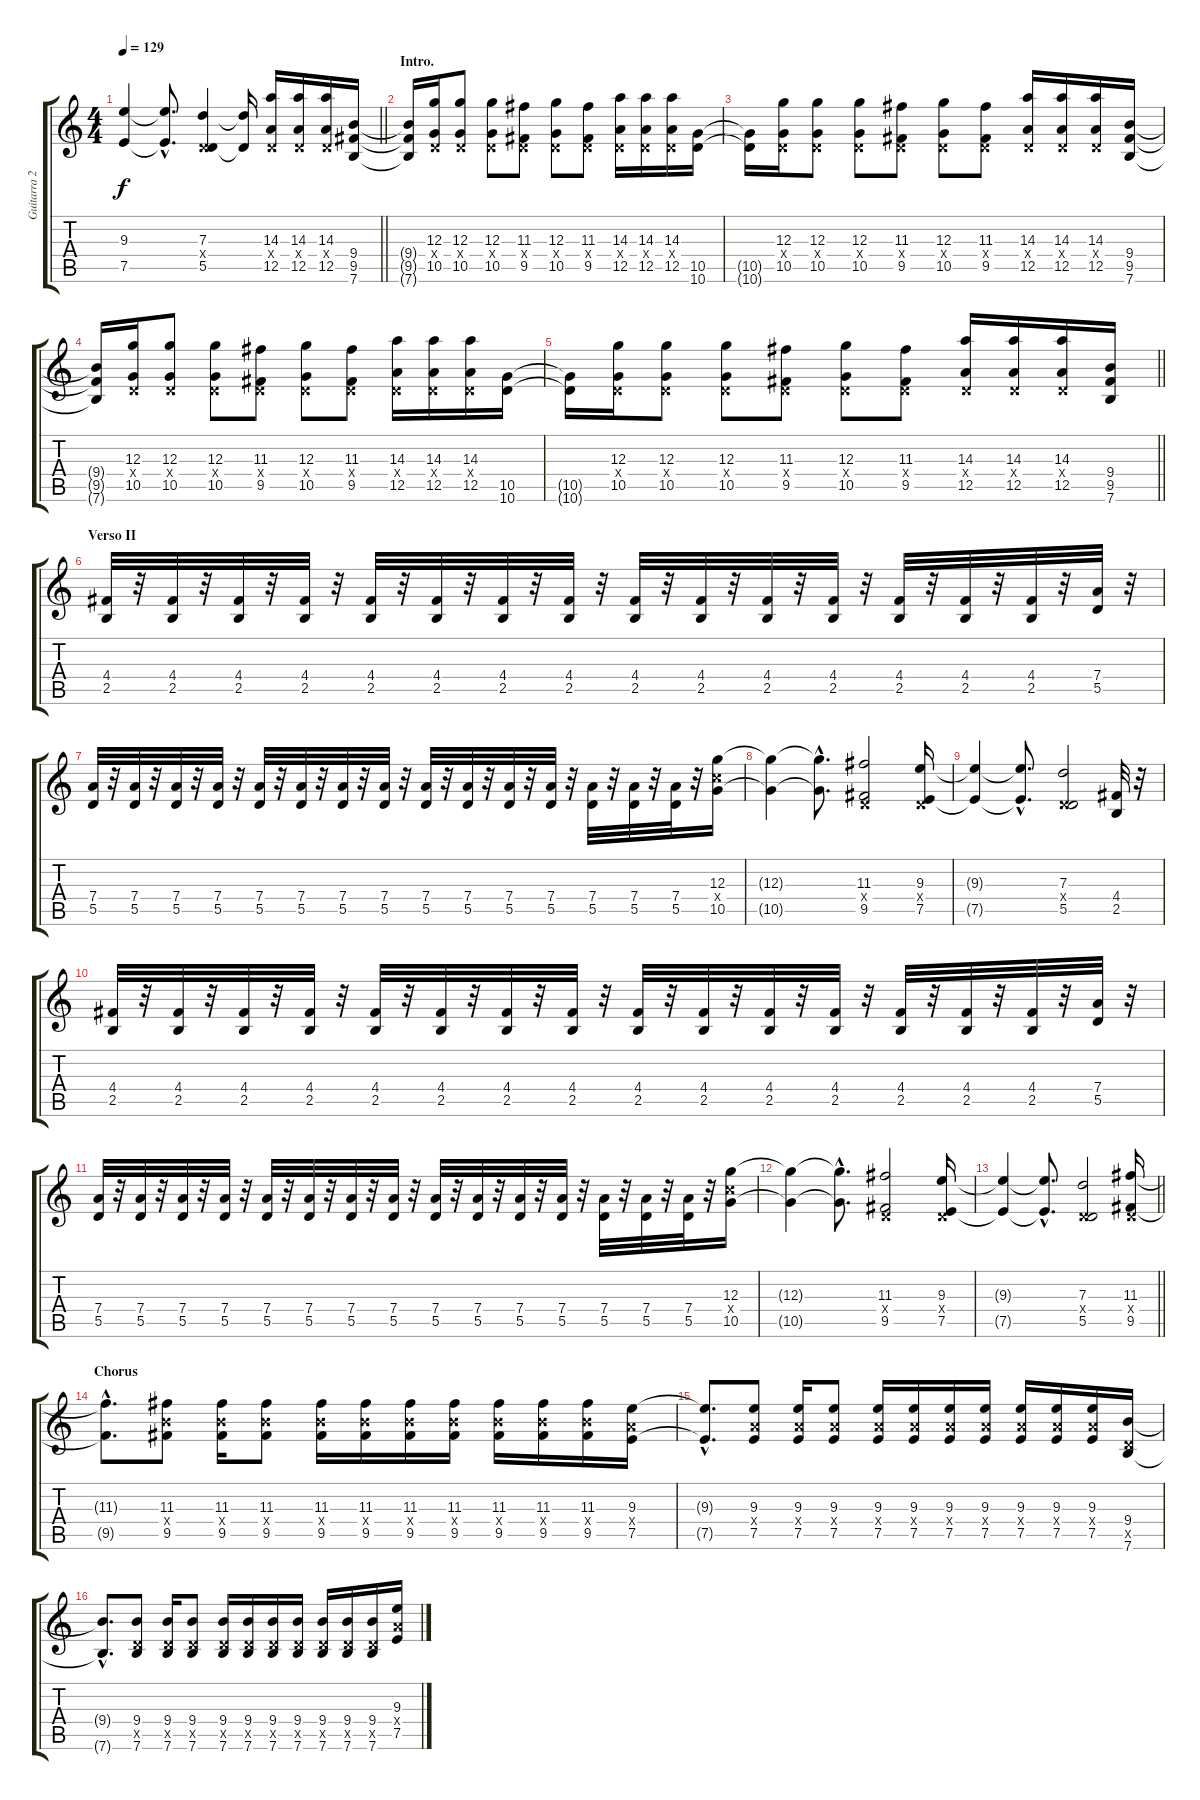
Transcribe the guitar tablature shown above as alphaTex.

\track ("Guitarra 2 - Erik" "Guitarra 2") {instrument overdrivenguitar}
\staff {score tabs}
\tuning (E4 B3 G3 D3 A2 E2) {hide}
\ts (4 4)
\tempo 129
\clef g2
\barLineRight lightlight
\ks c
(9.3{t} 7.5{t}).4{dy f} (9.3{hac t} 7.5{hac t}).8{d} (7.3 0.4{x} 5.5).4 (7.3{t} 5.5{t}).16 (14.3 0.4{x} 12.5).16 (14.3 0.4{x} 12.5).16 (14.3 0.4{x} 12.5).16 (9.4 9.5 7.6).16 |
\section ("" "Intro.")
(9.4{t} 9.5{t} 7.6{t}).16 (12.3 0.4{x} 10.5).16 (12.3 0.4{x} 10.5).8 (12.3 0.4{x} 10.5).8 (11.3 0.4{x} 9.5).8 (12.3 0.4{x} 10.5).8 (11.3 0.4{x} 9.5).8 (14.3 0.4{x} 12.5).16 (14.3 0.4{x} 12.5).16 (14.3 0.4{x} 12.5).16 (10.5 10.6).16 |
(10.5{t} 10.6{t}).16 (12.3 0.4{x} 10.5).16 (12.3 0.4{x} 10.5).8 (12.3 0.4{x} 10.5).8 (11.3 0.4{x} 9.5).8 (12.3 0.4{x} 10.5).8 (11.3 0.4{x} 9.5).8 (14.3 0.4{x} 12.5).16 (14.3 0.4{x} 12.5).16 (14.3 0.4{x} 12.5).16 (9.4 9.5 7.6).16 |
(9.4{t} 9.5{t} 7.6{t}).16 (12.3 0.4{x} 10.5).16 (12.3 0.4{x} 10.5).8 (12.3 0.4{x} 10.5).8 (11.3 0.4{x} 9.5).8 (12.3 0.4{x} 10.5).8 (11.3 0.4{x} 9.5).8 (14.3 0.4{x} 12.5).16 (14.3 0.4{x} 12.5).16 (14.3 0.4{x} 12.5).16 (10.5 10.6).16 |
\barLineRight lightlight
(10.5{t} 10.6{t}).16 (12.3 0.4{x} 10.5).16 (12.3 0.4{x} 10.5).8 (12.3 0.4{x} 10.5).8 (11.3 0.4{x} 9.5).8 (12.3 0.4{x} 10.5).8 (11.3 0.4{x} 9.5).8 (14.3 0.4{x} 12.5).16 (14.3 0.4{x} 12.5).16 (14.3 0.4{x} 12.5).16 (9.4 9.5 7.6).16 |
\section ("" "Verso II")
(4.4 2.5).32 r.32 (4.4 2.5).32 r.32 (4.4 2.5).32 r.32 (4.4 2.5).32 r.32 (4.4 2.5).32 r.32 (4.4 2.5).32 r.32 (4.4 2.5).32 r.32 (4.4 2.5).32 r.32 (4.4 2.5).32 r.32 (4.4 2.5).32 r.32 (4.4 2.5).32 r.32 (4.4 2.5).32 r.32 (4.4 2.5).32 r.32 (4.4 2.5).32 r.32 (4.4 2.5).32 r.32 (7.4 5.5).32 r.32 |
(7.4 5.5).32 r.32 (7.4 5.5).32 r.32 (7.4 5.5).32 r.32 (7.4 5.5).32 r.32 (7.4 5.5).32 r.32 (7.4 5.5).32 r.32 (7.4 5.5).32 r.32 (7.4 5.5).32 r.32 (7.4 5.5).32 r.32 (7.4 5.5).32 r.32 (7.4 5.5).32 r.32 (7.4 5.5).32 r.32 (7.4 5.5).32 r.32 (7.4 5.5).32 r.32 (7.4 5.5).32 r.32 (12.3 10.4{x} 10.5).16 |
(12.3{t} 10.5{t}).4 (12.3{hac t} 10.5{hac t}).8{d} (11.3 0.4{x} 9.5).2 (9.3 0.4{x} 7.5).16 |
(9.3{t} 7.5{t}).4 (9.3{hac t} 7.5{hac t}).8{d} (7.3 0.4{x} 5.5).2 (4.4 2.5).32 r.32 |
(4.4 2.5).32 r.32 (4.4 2.5).32 r.32 (4.4 2.5).32 r.32 (4.4 2.5).32 r.32 (4.4 2.5).32 r.32 (4.4 2.5).32 r.32 (4.4 2.5).32 r.32 (4.4 2.5).32 r.32 (4.4 2.5).32 r.32 (4.4 2.5).32 r.32 (4.4 2.5).32 r.32 (4.4 2.5).32 r.32 (4.4 2.5).32 r.32 (4.4 2.5).32 r.32 (4.4 2.5).32 r.32 (7.4 5.5).32 r.32 |
(7.4 5.5).32 r.32 (7.4 5.5).32 r.32 (7.4 5.5).32 r.32 (7.4 5.5).32 r.32 (7.4 5.5).32 r.32 (7.4 5.5).32 r.32 (7.4 5.5).32 r.32 (7.4 5.5).32 r.32 (7.4 5.5).32 r.32 (7.4 5.5).32 r.32 (7.4 5.5).32 r.32 (7.4 5.5).32 r.32 (7.4 5.5).32 r.32 (7.4 5.5).32 r.32 (7.4 5.5).32 r.32 (12.3 10.4{x} 10.5).16 |
(12.3{t} 10.5{t}).4 (12.3{hac t} 10.5{hac t}).8{d} (11.3 0.4{x} 9.5).2 (9.3 0.4{x} 7.5).16 |
\barLineRight lightlight
(9.3{t} 7.5{t}).4 (9.3{hac t} 7.5{hac t}).8{d} (7.3 0.4{x} 5.5).2 (11.3 0.4{x} 9.5).16 |
\section ("" "Chorus")
(11.3{hac t} 9.5{hac t}).8{d} (11.3 9.4{x} 9.5).8 (11.3 9.4{x} 9.5).16 (11.3 9.4{x} 9.5).8 (11.3 9.4{x} 9.5).16 (11.3 9.4{x} 9.5).16 (11.3 9.4{x} 9.5).16 (11.3 9.4{x} 9.5).16 (11.3 9.4{x} 9.5).16 (11.3 9.4{x} 9.5).16 (11.3 9.4{x} 9.5).16 (9.3 7.4{x} 7.5).16 |
(9.3{hac t} 7.5{hac t}).8{d} (9.3 7.4{x} 7.5).8 (9.3 7.4{x} 7.5).16 (9.3 7.4{x} 7.5).8 (9.3 7.4{x} 7.5).16 (9.3 7.4{x} 7.5).16 (9.3 7.4{x} 7.5).16 (9.3 7.4{x} 7.5).16 (9.3 7.4{x} 7.5).16 (9.3 7.4{x} 7.5).16 (9.3 7.4{x} 7.5).16 (9.4 5.5{x} 7.6).16 |
(9.4{hac t} 7.6{hac t}).8{d} (9.4 5.5{x} 7.6).8 (9.4 5.5{x} 7.6).16 (9.4 5.5{x} 7.6).8 (9.4 5.5{x} 7.6).16 (9.4 5.5{x} 7.6).16 (9.4 5.5{x} 7.6).16 (9.4 5.5{x} 7.6).16 (9.4 5.5{x} 7.6).16 (9.4 5.5{x} 7.6).16 (9.4 5.5{x} 7.6).16 (9.3 7.4{x} 7.5).16
